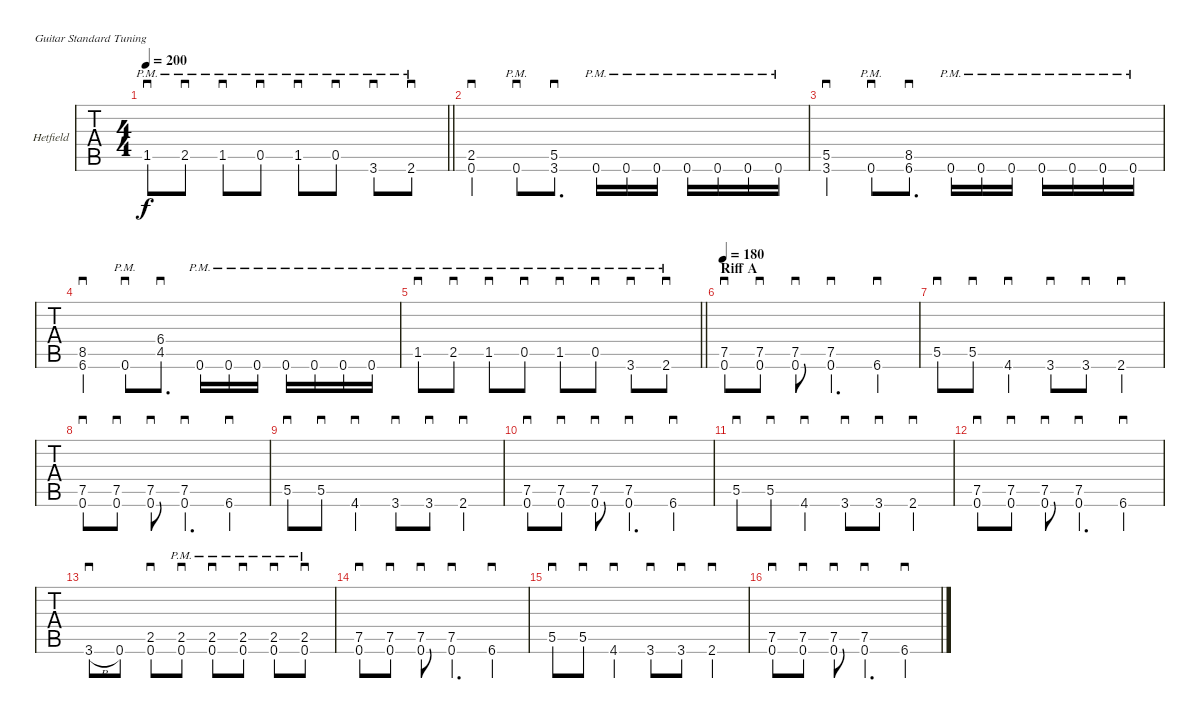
\bracketExtendMode groupsimilarinstruments
\firstSystemTrackNameOrientation horizontal
\otherSystemsTrackNameOrientation horizontal
\track ("Guitar 1" "Hetfield") {instrument distortionguitar}
\staff {tabs}
\tuning (E4 B3 G3 D3 A2 E2)
\ts (4 4)
\tempo 200
\clef g2
\barLineRight lightlight
\ks c
1.5{pm}.8{sd dy f} 2.5{pm}.8{sd} 1.5{pm}.8{sd} 0.5{pm}.8{sd} 1.5{pm}.8{sd} 0.5{pm}.8{sd} 3.6{pm}.8{sd} 2.6{pm}.8{sd} |
(2.5 0.6).4{sd} 0.6{pm}.8{sd} (5.5 3.6).8{d sd} 0.6{pm}.16 0.6{pm}.16 0.6{pm}.16 0.6{pm}.16 0.6{pm}.16 0.6{pm}.16 0.6{pm}.16 |
(5.5 3.6).4{sd} 0.6{pm}.8{sd} (8.5 6.6).8{d sd} 0.6{pm}.16 0.6{pm}.16 0.6{pm}.16 0.6{pm}.16 0.6{pm}.16 0.6{pm}.16 0.6{pm}.16 |
(8.5 6.6).4{sd} 0.6{pm}.8{sd} (6.4 4.5).8{d sd} 0.6{pm}.16 0.6{pm}.16 0.6{pm}.16 0.6{pm}.16 0.6{pm}.16 0.6{pm}.16 0.6{pm}.16 |
\barLineRight lightlight
1.5{pm}.8{sd} 2.5{pm}.8{sd} 1.5{pm}.8{sd} 0.5{pm}.8{sd} 1.5{pm}.8{sd} 0.5{pm}.8{sd} 3.6{pm}.8{sd} 2.6{pm}.8{sd} |
\section ("" "Riff A")
\tempo 180
(7.5 0.6).8{sd} (7.5 0.6).8{sd} (7.5 0.6).8{sd} (7.5 0.6).4{d sd} 6.6.4{sd} |
5.5.8{sd} 5.5.8{sd} 4.6.4{sd} 3.6.8{sd} 3.6.8{sd} 2.6.4{sd} |
(7.5 0.6).8{sd} (7.5 0.6).8{sd} (7.5 0.6).8{sd} (7.5 0.6).4{d sd} 6.6.4{sd} |
5.5.8{sd} 5.5.8{sd} 4.6.4{sd} 3.6.8{sd} 3.6.8{sd} 2.6.4{sd} |
(7.5 0.6).8{sd} (7.5 0.6).8{sd} (7.5 0.6).8{sd} (7.5 0.6).4{d sd} 6.6.4{sd} |
5.5.8{sd} 5.5.8{sd} 4.6.4{sd} 3.6.8{sd} 3.6.8{sd} 2.6.4{sd} |
(7.5 0.6).8{sd} (7.5 0.6).8{sd} (7.5 0.6).8{sd} (7.5 0.6).4{d sd} 6.6.4{sd} |
3.6{h}.8{sd} 0.6.8 (2.5 0.6).8{sd} (2.5{pm} 0.6{pm}).8{sd} (2.5{pm} 0.6{pm}).8{sd} (2.5{pm} 0.6{pm}).8{sd} (2.5{pm} 0.6{pm}).8{sd} (2.5{pm} 0.6{pm}).8{sd} |
(7.5 0.6).8{sd} (7.5 0.6).8{sd} (7.5 0.6).8{sd} (7.5 0.6).4{d sd} 6.6.4{sd} |
5.5.8{sd} 5.5.8{sd} 4.6.4{sd} 3.6.8{sd} 3.6.8{sd} 2.6.4{sd} |
(7.5 0.6).8{sd} (7.5 0.6).8{sd} (7.5 0.6).8{sd} (7.5 0.6).4{d sd} 6.6.4{sd}
